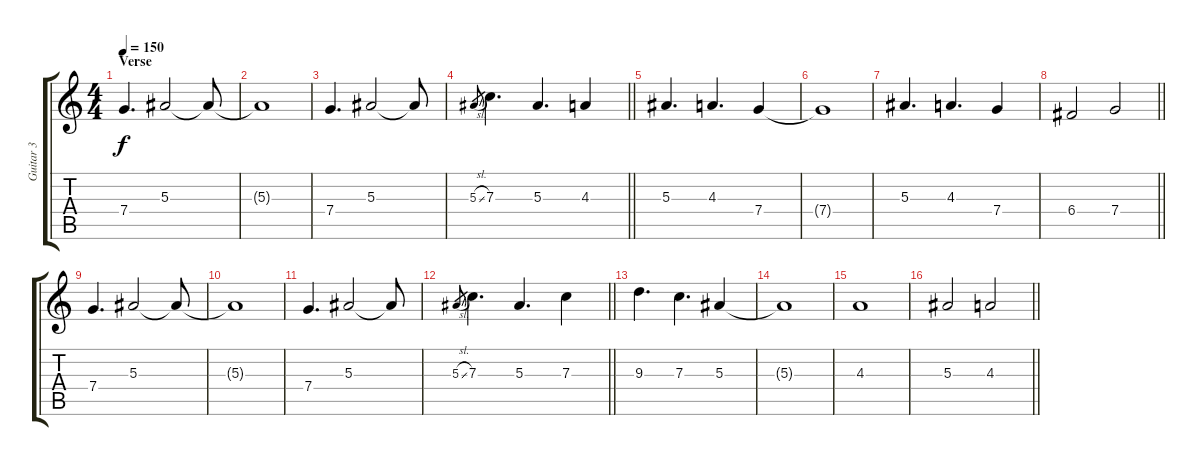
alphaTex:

\track ("Guitar 3" "Guitar 3") {instrument overdrivenguitar}
\staff {score tabs}
\tuning (D4 A3 F3 C3 G2 C2) {hide}
\ts (4 4)
\section ("" "Verse")
\tempo 150
\clef g2
\ks c
7.4.4{d dy f} 5.3.2 5.3{t}.8 |
5.3{t}.1 |
7.4.4{d} 5.3.2 5.3{t}.8 |
\barLineRight lightlight
5.3{sl}.8{gr} 7.3.4{d} 5.3.4{d} 4.3.4 |
5.3.4{d} 4.3.4{d} 7.4.4 |
7.4{t}.1 |
5.3.4{d} 4.3.4{d} 7.4.4 |
\barLineRight lightlight
6.4.2 7.4.2 |
7.4.4{d} 5.3.2 5.3{t}.8 |
5.3{t}.1 |
7.4.4{d} 5.3.2 5.3{t}.8 |
\barLineRight lightlight
5.3{sl}.8{gr} 7.3.4{d} 5.3.4{d} 7.3.4 |
9.3.4{d} 7.3.4{d} 5.3.4 |
5.3{t}.1 |
4.3.1 |
\barLineRight lightlight
5.3.2 4.3.2
